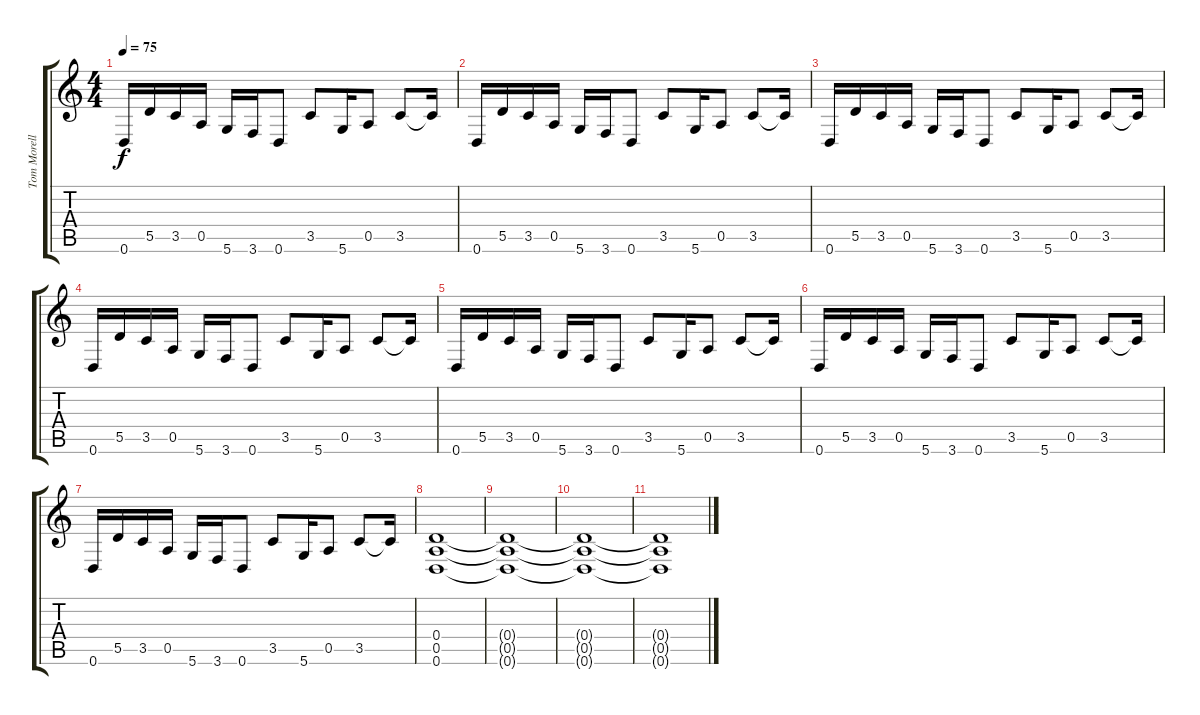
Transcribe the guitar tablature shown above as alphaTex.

\track ("Tom Morello" "Tom Morell") {instrument distortionguitar}
\staff {score tabs}
\tuning (E4 B3 G3 D3 A2 D2) {hide}
\ts (4 4)
\tempo 75
\clef g2
\ks c
0.6.16{dy f} 5.5.16 3.5.16 0.5.16 5.6.16 3.6.16 0.6.8 3.5.8 5.6.16 0.5.8 3.5.8 3.5{t}.16 |
0.6.16 5.5.16 3.5.16 0.5.16 5.6.16 3.6.16 0.6.8 3.5.8 5.6.16 0.5.8 3.5.8 3.5{t}.16 |
0.6.16 5.5.16 3.5.16 0.5.16 5.6.16 3.6.16 0.6.8 3.5.8 5.6.16 0.5.8 3.5.8 3.5{t}.16 |
0.6.16 5.5.16 3.5.16 0.5.16 5.6.16 3.6.16 0.6.8 3.5.8 5.6.16 0.5.8 3.5.8 3.5{t}.16 |
0.6.16 5.5.16 3.5.16 0.5.16 5.6.16 3.6.16 0.6.8 3.5.8 5.6.16 0.5.8 3.5.8 3.5{t}.16 |
0.6.16 5.5.16 3.5.16 0.5.16 5.6.16 3.6.16 0.6.8 3.5.8 5.6.16 0.5.8 3.5.8 3.5{t}.16 |
0.6.16 5.5.16 3.5.16 0.5.16 5.6.16 3.6.16 0.6.8 3.5.8 5.6.16 0.5.8 3.5.8 3.5{t}.16 |
(0.4 0.5 0.6).1 |
(0.4{t} 0.5{t} 0.6{t}).1 |
(0.4{t} 0.5{t} 0.6{t}).1 |
(0.4{t} 0.5{t} 0.6{t}).1
